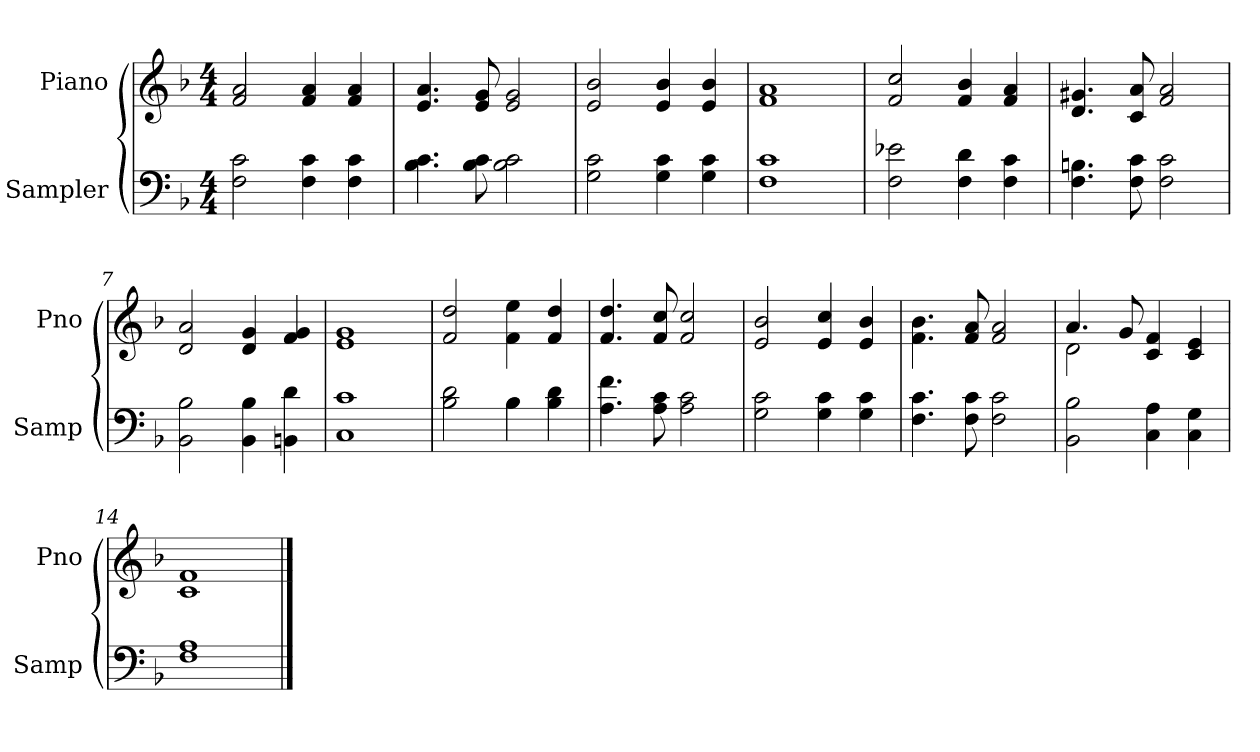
**kern	**kern
*part2	*part1
*staff2	*staff1
*I"Sampler	*I"Piano
*I'Samp	*I'Pno
*clefF4	*clefG2
*k[b-]	*k[b-]
*F:	*F:
*M4/4	*M4/4
=1	=1
2F 2c	2f 2a
4F 4c	4f 4a
4F 4c	4f 4a
=2	=2
4.B- 4.c	4.e 4.a
8B- 8c	8e 8g
2B- 2c	2e 2g
=3	=3
2G 2c	2e 2b-
4G 4c	4e 4b-
4G 4c	4e 4b-
=4	=4
1F 1c	1f 1a
=5	=5
2F 2e-X	2f 2cc
4F 4d	4f 4b-
4F 4c	4f 4a
=6	=6
4.F 4.Bn	4.d 4.g#X
8F 8c	8c 8a
2F 2c	2f 2a
=7	=7
2BB- 2B-	2d 2a
4BB- 4B-	4d 4g
4BBn 4d	4f 4g
=8	=8
1C 1c	1e 1g
=9	=9
*^	*
2B- 2d	2ryy	2f 2dd
4B-\	4B-	4f 4ee
4B- 4d	4ryy	4f 4dd
*v	*v	*
=10	=10
4.A 4.f	4.f 4.dd
8A 8c	8f 8cc
2A 2c	2f 2cc
=11	=11
2G 2c	2e 2b-
4G 4c	4e 4cc
4G 4c	4e 4b-
=12	=12
4.F 4.c	4.f\ 4.b-\
8F 8c	8f 8a
2F 2c	2f 2a
=13	=13
*	*^
2BB- 2B-	4.a/	2d
.	8g/	.
4C 4A	4c 4f	2ryy
4C 4G	4c 4e	.
*	*v	*v
=14	=14
1F 1A	1c 1f
==	==
*-	*-
